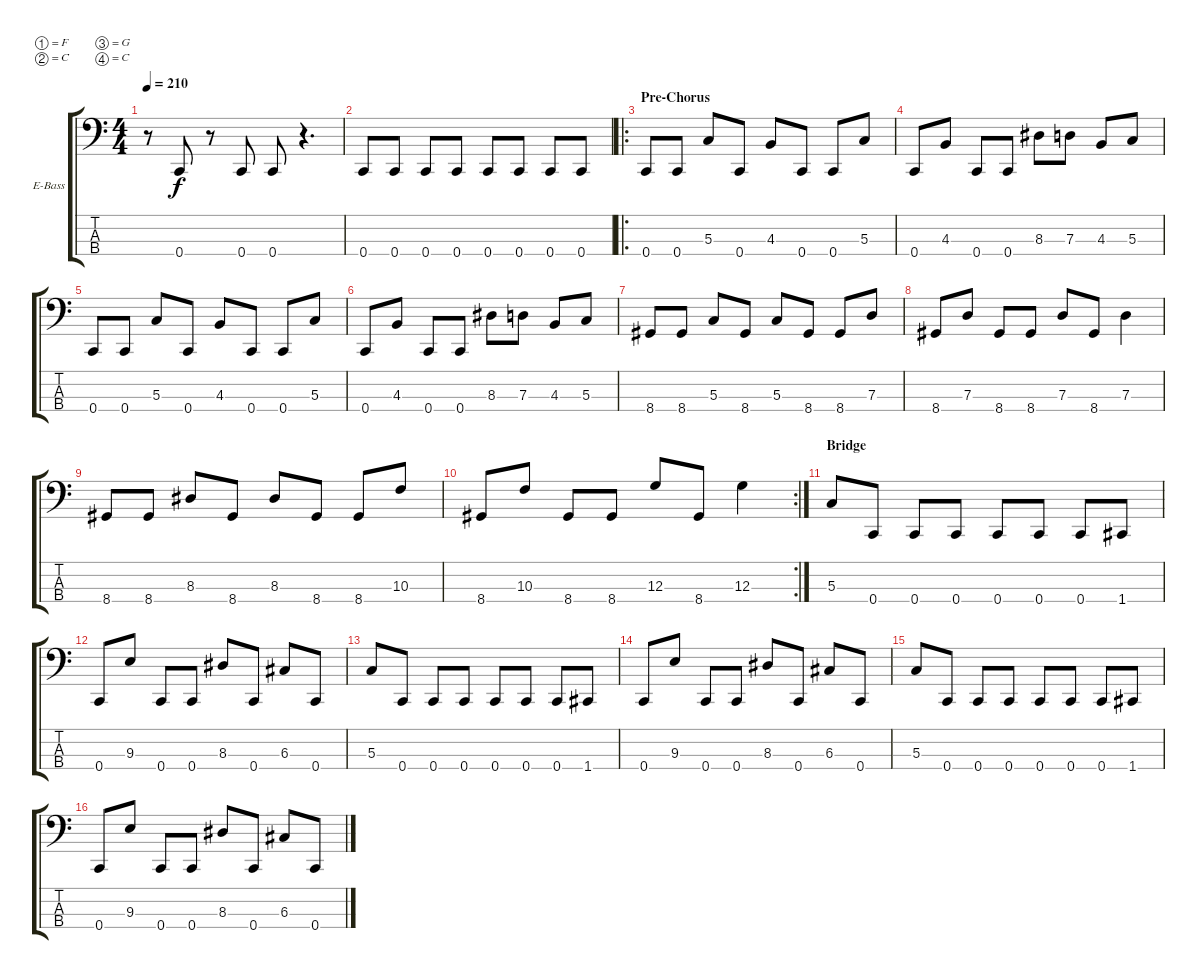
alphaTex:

\defaultSystemsLayout 4
\bracketExtendMode groupsimilarinstruments
\firstSystemTrackNameOrientation horizontal
\otherSystemsTrackNameOrientation horizontal
\track ("Electric Bass" "E-Bass") {instrument electricbassfinger}
\staff {score tabs}
\tuning (F2 C2 G1 C1)
\ts (4 4)
\tempo 210
\clef f4
\ks c
r.8{dy f} 0.4.8 r.8 0.4.8 0.4.8 r.4{d} |
0.4.8 0.4.8 0.4.8 0.4.8 0.4.8 0.4.8 0.4.8 0.4.8 |
\ro
\section ("" "Pre-Chorus")
0.4.8 0.4.8 5.3.8 0.4.8 4.3.8 0.4.8 0.4.8 5.3.8 |
0.4.8 4.3.8 0.4.8 0.4.8 8.3.8 7.3.8 4.3.8 5.3.8 |
0.4.8 0.4.8 5.3.8 0.4.8 4.3.8 0.4.8 0.4.8 5.3.8 |
0.4.8 4.3.8 0.4.8 0.4.8 8.3.8 7.3.8 4.3.8 5.3.8 |
8.4.8 8.4.8 5.3.8 8.4.8 5.3.8 8.4.8 8.4.8 7.3.8 |
8.4.8 7.3.8 8.4.8 8.4.8 7.3.8 8.4.8 7.3.4 |
8.4.8 8.4.8 8.3.8 8.4.8 8.3.8 8.4.8 8.4.8 10.3.8 |
\rc 2
8.4.8 10.3.8 8.4.8 8.4.8 12.3.8 8.4.8 12.3.4 |
\section ("" "Bridge")
5.3.8 0.4.8 0.4.8 0.4.8 0.4.8 0.4.8 0.4.8 1.4.8 |
0.4.8 9.3.8 0.4.8 0.4.8 8.3.8 0.4.8 6.3.8 0.4.8 |
5.3.8 0.4.8 0.4.8 0.4.8 0.4.8 0.4.8 0.4.8 1.4.8 |
0.4.8 9.3.8 0.4.8 0.4.8 8.3.8 0.4.8 6.3.8 0.4.8 |
5.3.8 0.4.8 0.4.8 0.4.8 0.4.8 0.4.8 0.4.8 1.4.8 |
0.4.8 9.3.8 0.4.8 0.4.8 8.3.8 0.4.8 6.3.8 0.4.8
